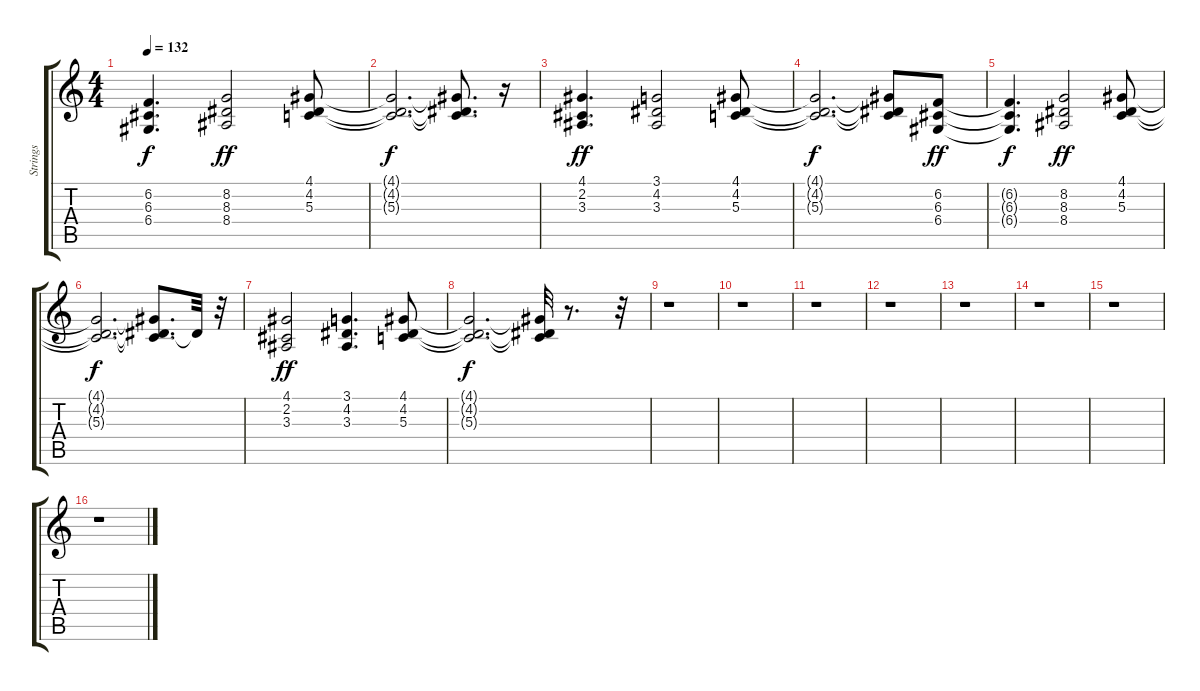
\track ("Strings" "Strings") {instrument synthstrings1}
\staff {score tabs}
\tuning (E4 B3 G3 D3 A2 E2) {hide}
\ts (4 4)
\tempo 132
\clef g2
\ks c
(6.2{t} 6.3{t} 6.4{t}).4{d dy f} (8.2 8.3 8.4).2{dy ff} (4.1 4.2 5.3).8 |
(4.1{t} 4.2{t} 5.3{t}).2{d dy f} (4.1{t} 4.2{t} 5.3{t}).8{d} r.16 |
(4.1 2.2 3.3).4{d dy ff} (3.1 4.2 3.3).2 (4.1 4.2 5.3).8 |
(4.1{t} 4.2{t} 5.3{t}).2{d dy f} (4.1{t} 4.2{t} 5.3{t}).8 (6.2 6.3 6.4).8{dy ff} |
(6.2{t} 6.3{t} 6.4{t}).4{d dy f} (8.2 8.3 8.4).2{dy ff} (4.1 4.2 5.3).8 |
(4.1{t} 4.2{t} 5.3{t}).2{d dy f} (4.1{t} 4.2{t} 5.3{t}).8{d} 4.2{t}.32 r.32 |
(4.1 2.2 3.3).2{dy ff} (3.1 4.2 3.3).4{d} (4.1 4.2 5.3).8 |
(4.1{t} 4.2{t} 5.3{t}).2{d dy f} (4.1{t} 4.2{t} 5.3{t}).32 r.8{d} r.32 |
r.1 |
r.1 |
r.1 |
r.1 |
r.1 |
r.1 |
r.1 |
r.1
